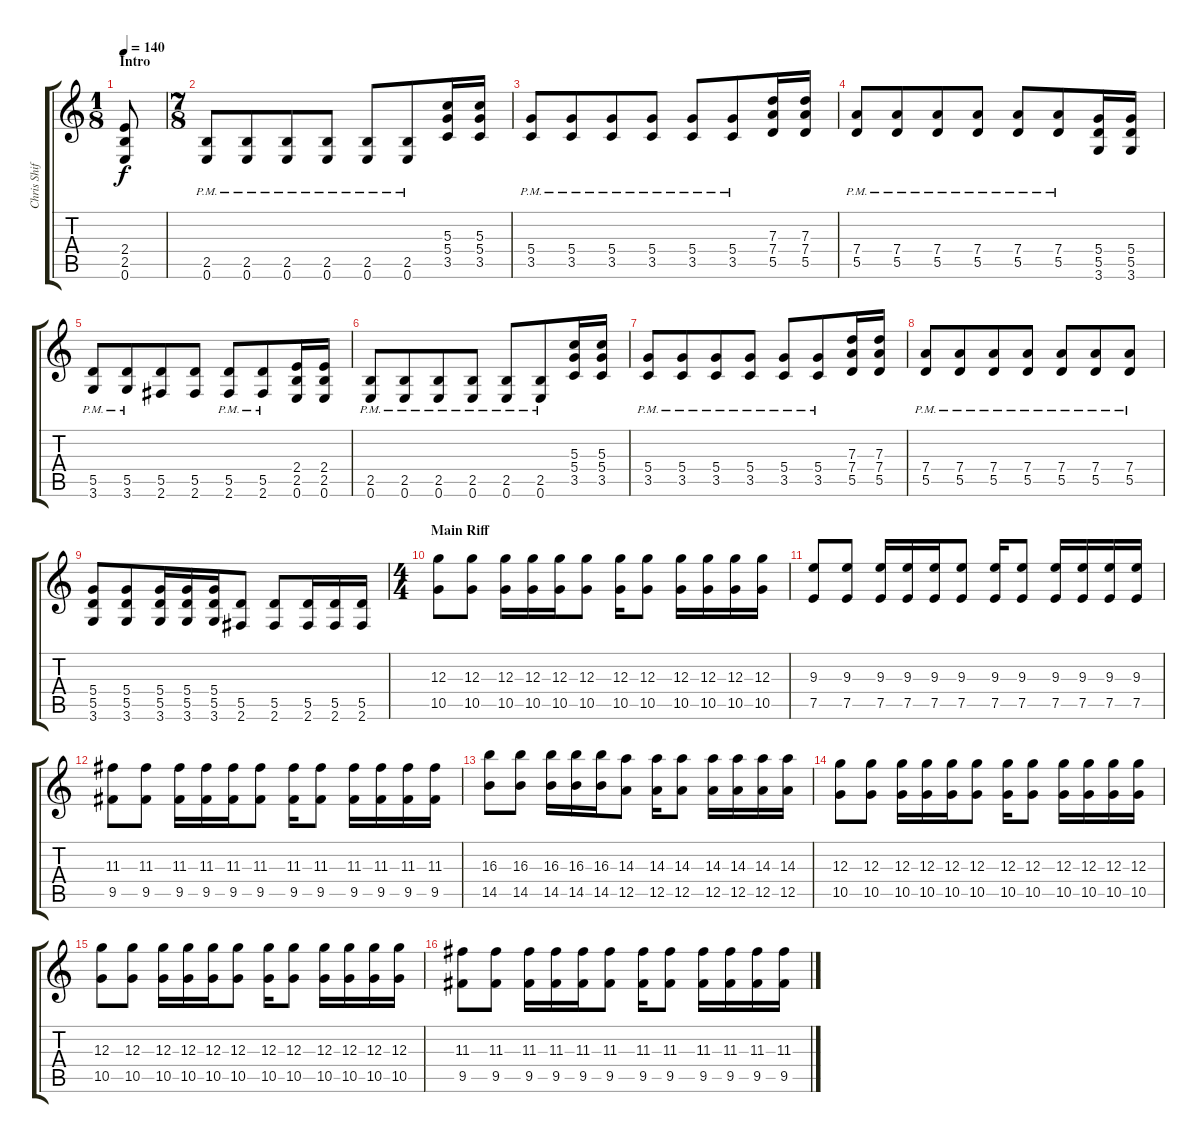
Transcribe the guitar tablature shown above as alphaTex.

\track ("Chris Shifflet" "Chris Shif") {instrument overdrivenguitar}
\staff {score tabs}
\tuning (E4 B3 G3 D3 A2 E2) {hide}
\ts (1 8)
\section ("" "Intro")
\tempo 140
\clef g2
\ks c
(2.4 2.5 0.6).8{dy f instrument overdrivenguitar} |
\ts (7 8)
(2.5{pm} 0.6{pm}).8 (2.5{pm} 0.6{pm}).8 (2.5{pm} 0.6{pm}).8 (2.5{pm} 0.6{pm}).8 (2.5{pm} 0.6{pm}).8 (2.5{pm} 0.6{pm}).8 (5.3 5.4 3.5).16 (5.3 5.4 3.5).16 |
(5.4{pm} 3.5{pm}).8 (5.4{pm} 3.5{pm}).8 (5.4{pm} 3.5{pm}).8 (5.4{pm} 3.5{pm}).8 (5.4{pm} 3.5{pm}).8 (5.4{pm} 3.5{pm}).8 (7.3 7.4 5.5).16 (7.3 7.4 5.5).16 |
(7.4{pm} 5.5{pm}).8 (7.4{pm} 5.5{pm}).8 (7.4{pm} 5.5{pm}).8 (7.4{pm} 5.5{pm}).8 (7.4{pm} 5.5{pm}).8 (7.4{pm} 5.5{pm}).8 (5.4 5.5 3.6).16 (5.4 5.5 3.6).16 |
(5.5{pm} 3.6{pm}).8 (5.5{pm} 3.6{pm}).8 (5.5 2.6).8 (5.5 2.6).8 (5.5{pm} 2.6{pm}).8 (5.5{pm} 2.6{pm}).8 (2.4 2.5 0.6).16 (2.4 2.5 0.6).16 |
(2.5{pm} 0.6{pm}).8 (2.5{pm} 0.6{pm}).8 (2.5{pm} 0.6{pm}).8 (2.5{pm} 0.6{pm}).8 (2.5{pm} 0.6{pm}).8 (2.5{pm} 0.6{pm}).8 (5.3 5.4 3.5).16 (5.3 5.4 3.5).16 |
(5.4{pm} 3.5{pm}).8 (5.4{pm} 3.5{pm}).8 (5.4{pm} 3.5{pm}).8 (5.4{pm} 3.5{pm}).8 (5.4{pm} 3.5{pm}).8 (5.4{pm} 3.5{pm}).8 (7.3 7.4 5.5).16 (7.3 7.4 5.5).16 |
(7.4{pm} 5.5{pm}).8 (7.4{pm} 5.5{pm}).8 (7.4{pm} 5.5{pm}).8 (7.4{pm} 5.5{pm}).8 (7.4{pm} 5.5{pm}).8 (7.4{pm} 5.5{pm}).8 (7.4{pm} 5.5{pm}).8 |
(5.4 5.5 3.6).8 (5.4 5.5 3.6).8 (5.4 5.5 3.6).16 (5.4 5.5 3.6).16 (5.4 5.5 3.6).16 (5.5 2.6).8 (5.5 2.6).8 (5.5 2.6).16 (5.5 2.6).16 (5.5 2.6).16 |
\ts (4 4)
\section ("" "Main Riff")
(12.3 10.5).8 (12.3 10.5).8 (12.3 10.5).16 (12.3 10.5).16 (12.3 10.5).16 (12.3 10.5).8 (12.3 10.5).16 (12.3 10.5).8 (12.3 10.5).16 (12.3 10.5).16 (12.3 10.5).16 (12.3 10.5).16 |
(9.3 7.5).8 (9.3 7.5).8 (9.3 7.5).16 (9.3 7.5).16 (9.3 7.5).16 (9.3 7.5).8 (9.3 7.5).16 (9.3 7.5).8 (9.3 7.5).16 (9.3 7.5).16 (9.3 7.5).16 (9.3 7.5).16 |
(11.3 9.5).8 (11.3 9.5).8 (11.3 9.5).16 (11.3 9.5).16 (11.3 9.5).16 (11.3 9.5).8 (11.3 9.5).16 (11.3 9.5).8 (11.3 9.5).16 (11.3 9.5).16 (11.3 9.5).16 (11.3 9.5).16 |
(16.3 14.5).8 (16.3 14.5).8 (16.3 14.5).16 (16.3 14.5).16 (16.3 14.5).16 (14.3 12.5).8 (14.3 12.5).16 (14.3 12.5).8 (14.3 12.5).16 (14.3 12.5).16 (14.3 12.5).16 (14.3 12.5).16 |
(12.3 10.5).8 (12.3 10.5).8 (12.3 10.5).16 (12.3 10.5).16 (12.3 10.5).16 (12.3 10.5).8 (12.3 10.5).16 (12.3 10.5).8 (12.3 10.5).16 (12.3 10.5).16 (12.3 10.5).16 (12.3 10.5).16 |
(12.3 10.5).8 (12.3 10.5).8 (12.3 10.5).16 (12.3 10.5).16 (12.3 10.5).16 (12.3 10.5).8 (12.3 10.5).16 (12.3 10.5).8 (12.3 10.5).16 (12.3 10.5).16 (12.3 10.5).16 (12.3 10.5).16 |
(11.3 9.5).8 (11.3 9.5).8 (11.3 9.5).16 (11.3 9.5).16 (11.3 9.5).16 (11.3 9.5).8 (11.3 9.5).16 (11.3 9.5).8 (11.3 9.5).16 (11.3 9.5).16 (11.3 9.5).16 (11.3 9.5).16
